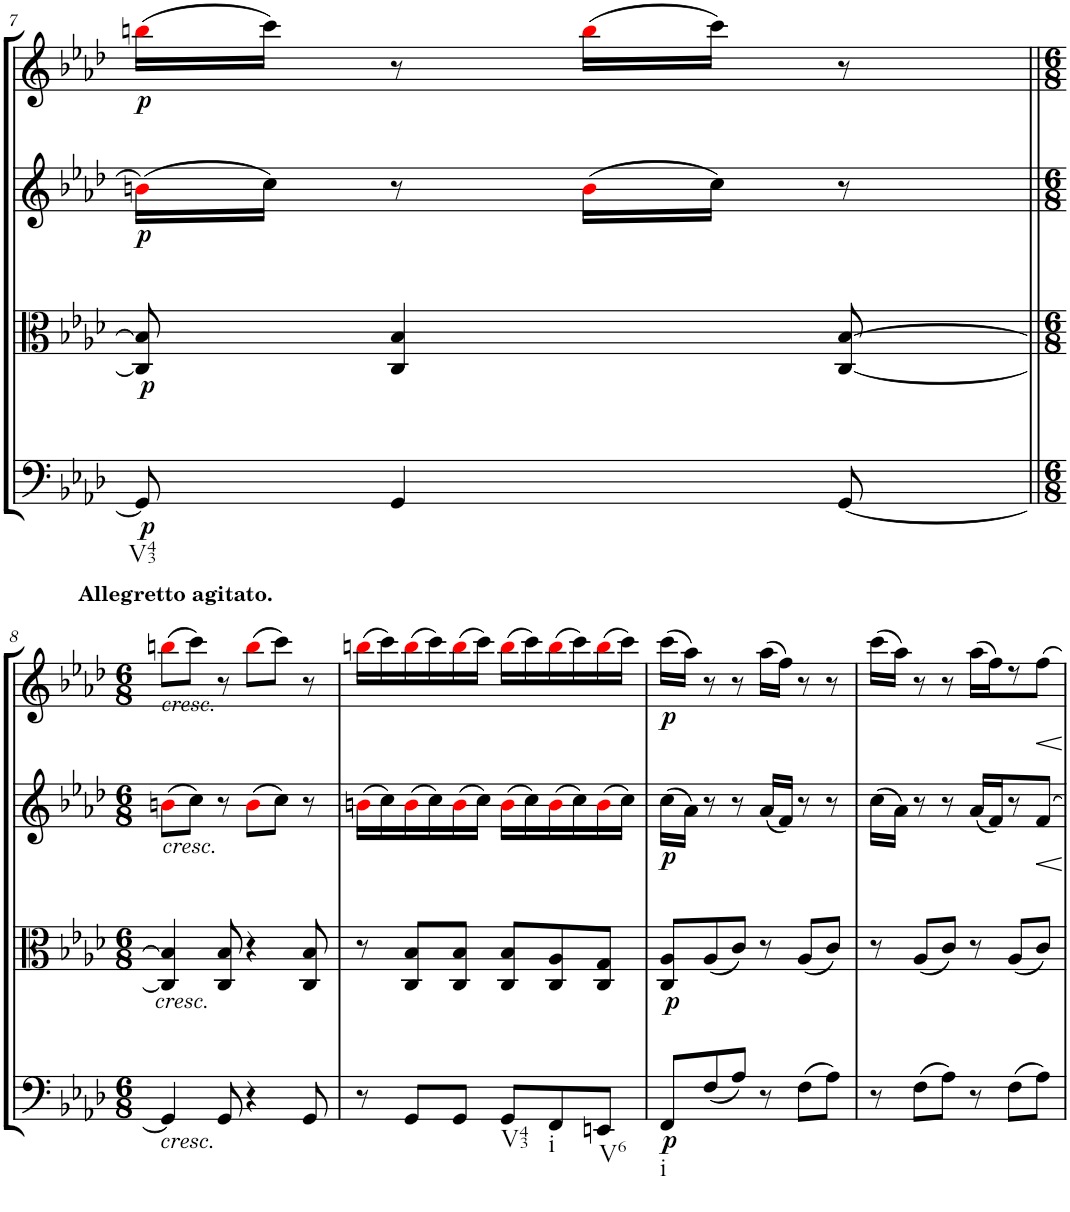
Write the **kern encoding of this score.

**kern	**dynam	**kern	**dynam	**kern	**dynam	**kern	**dynam
*part4	*part4	*part3	*part3	*part2	*part2	*part1	*part1
*staff4	*staff4	*staff3	*staff3	*staff2	*staff2	*staff1	*staff1
*I"Cello	*	*I"Viola	*	*I"2nd Violin	*	*I"1st Violin	*
*	*	*I'Vla	*	*I'Vln	*	*I'Vln	*
!!LO:PB:g=z
*clefF4	*	*clefC3	*	*clefG2	*	*clefG2	*
*k[b-e-a-d-]	*	*k[b-e-a-d-]	*	*k[b-e-a-d-]	*	*k[b-e-a-d-]	*
*M2/4	*	*M2/4	*	*M2/4	*	*M2/4	*
=7	=7	=7	=7	=7	=7	=7	=7
!LO:TX:b:t=V43	!	!	!	!	!	!	!
!	!LO:DY:b	!	!LO:DY:b	!	!LO:DY:b	!	!LO:DY:b
8GG/]	p	8C/] 8B-/]	p	(16bni\LL	p	(16bbni\LL	p
.	.	.	.	16cc\JJ)	.	16ccc\JJ)	.
4GG/	.	4C/ 4B-/	.	8r	.	8r	.
.	.	.	.	(16bi\LL	.	(16bbi\LL	.
.	.	.	.	16cc\JJ)	.	16ccc\JJ)	.
[8GG/	.	[8C/ [8B-/	.	8r	.	8r	.
!!LO:LB:g=z
=8||	=8||	=8||	=8||	=8||	=8||	=8||	=8||
*M6/8	*	*M6/8	*	*M6/8	*	*M6/8	*
!	!	!	!	!	!	!LO:TX:a:B:t=Allegretto agitato.	!
!	!	!	!	!	!	!LO:TX:a:i:t=cresc.	!
!	!	!	!	!LO:TX:b:i:t=cresc.	!	!	!
!	!	!LO:TX:b:i:t=cresc.	!	!	!	!	!
!LO:TX:b:i:t=cresc.	!	!	!	!	!	!	!
4GG/]	.	4C/] 4B-/]	.	(8bni\L	.	(8bbni\L	.
.	.	.	.	8cc\J)	.	8ccc\J)	.
8GG/	.	8C/ 8B-/	.	8r	.	8r	.
4r	.	4r	.	(8bi\L	.	(8bbi\L	.
.	.	.	.	8cc\J)	.	8ccc\J)	.
8GG/	.	8C/ 8B-/	.	8r	.	8r	.
=9	=9	=9	=9	=9	=9	=9	=9
8r	.	8r	.	(16bni\LL	.	(16bbni\LL	.
.	.	.	.	16cc\)	.	16ccc\)	.
8GG/L	.	8C/ 8B-/L	.	(16bi\	.	(16bbi\	.
.	.	.	.	16cc\)	.	16ccc\)	.
8GG/J	.	8C/ 8B-/J	.	(16bi\	.	(16bbi\	.
.	.	.	.	16cc\JJ)	.	16ccc\JJ)	.
!LO:TX:b:t=V43	!	!	!	!	!	!	!
8GG/L	.	8C/ 8B-/L	.	(16bi\LL	.	(16bbi\LL	.
.	.	.	.	16cc\)	.	16ccc\)	.
!LO:TX:b:t=i	!	!	!	!	!	!	!
8FF/	.	8C/ 8A-/	.	(16bi\	.	(16bbi\	.
.	.	.	.	16cc\)	.	16ccc\)	.
!LO:TX:b:t=V6	!	!	!	!	!	!	!
8EEn/J	.	8C/ 8G/J	.	(16bi\	.	(16bbi\	.
.	.	.	.	16cc\JJ)	.	16ccc\JJ)	.
=10	=10	=10	=10	=10	=10	=10	=10
!LO:TX:b:t=i	!	!	!	!	!	!	!
!	!LO:DY:b	!	!LO:DY:b	!	!LO:DY:b	!	!LO:DY:b
8FF/L	p	8C/ 8A-/L	p	(16cc\LL	p	(16ccc\LL	p
.	.	.	.	16a-\JJ)	.	16aa-\JJ)	.
(8F/	.	(8A-/	.	8r	.	8r	.
8A-/J)	.	8c/J)	.	8r	.	8r	.
8r	.	8r	.	(16a-/LL	.	(16aa-\LL	.
.	.	.	.	16f/JJ)	.	16ff\JJ)	.
(8F\L	.	(8A-/L	.	8r	.	8r	.
8A-\J)	.	8c/J)	.	8r	.	8r	.
=11	=11	=11	=11	=11	=11	=11	=11
8r	.	8r	.	(16cc\LL	.	(16ccc\LL	.
.	.	.	.	16a-\JJ)	.	16aa-\JJ)	.
(8F\L	.	(8A-/L	.	8r	.	8r	.
8A-\J)	.	8c/J)	.	8r	.	8r	.
8r	.	8r	.	(16a-/LL	.	(16aa-\LL	.
.	.	.	.	16f/J)	.	16ff\J)	.
(8F\L	.	(8A-/L	.	8r	.	8r	.
8A-\J)	.	8c/J)	.	8f/J	.	8ff\J	.
=	=	=	=	=	=	=	=
*-	*-	*-	*-	*-	*-	*-	*-
